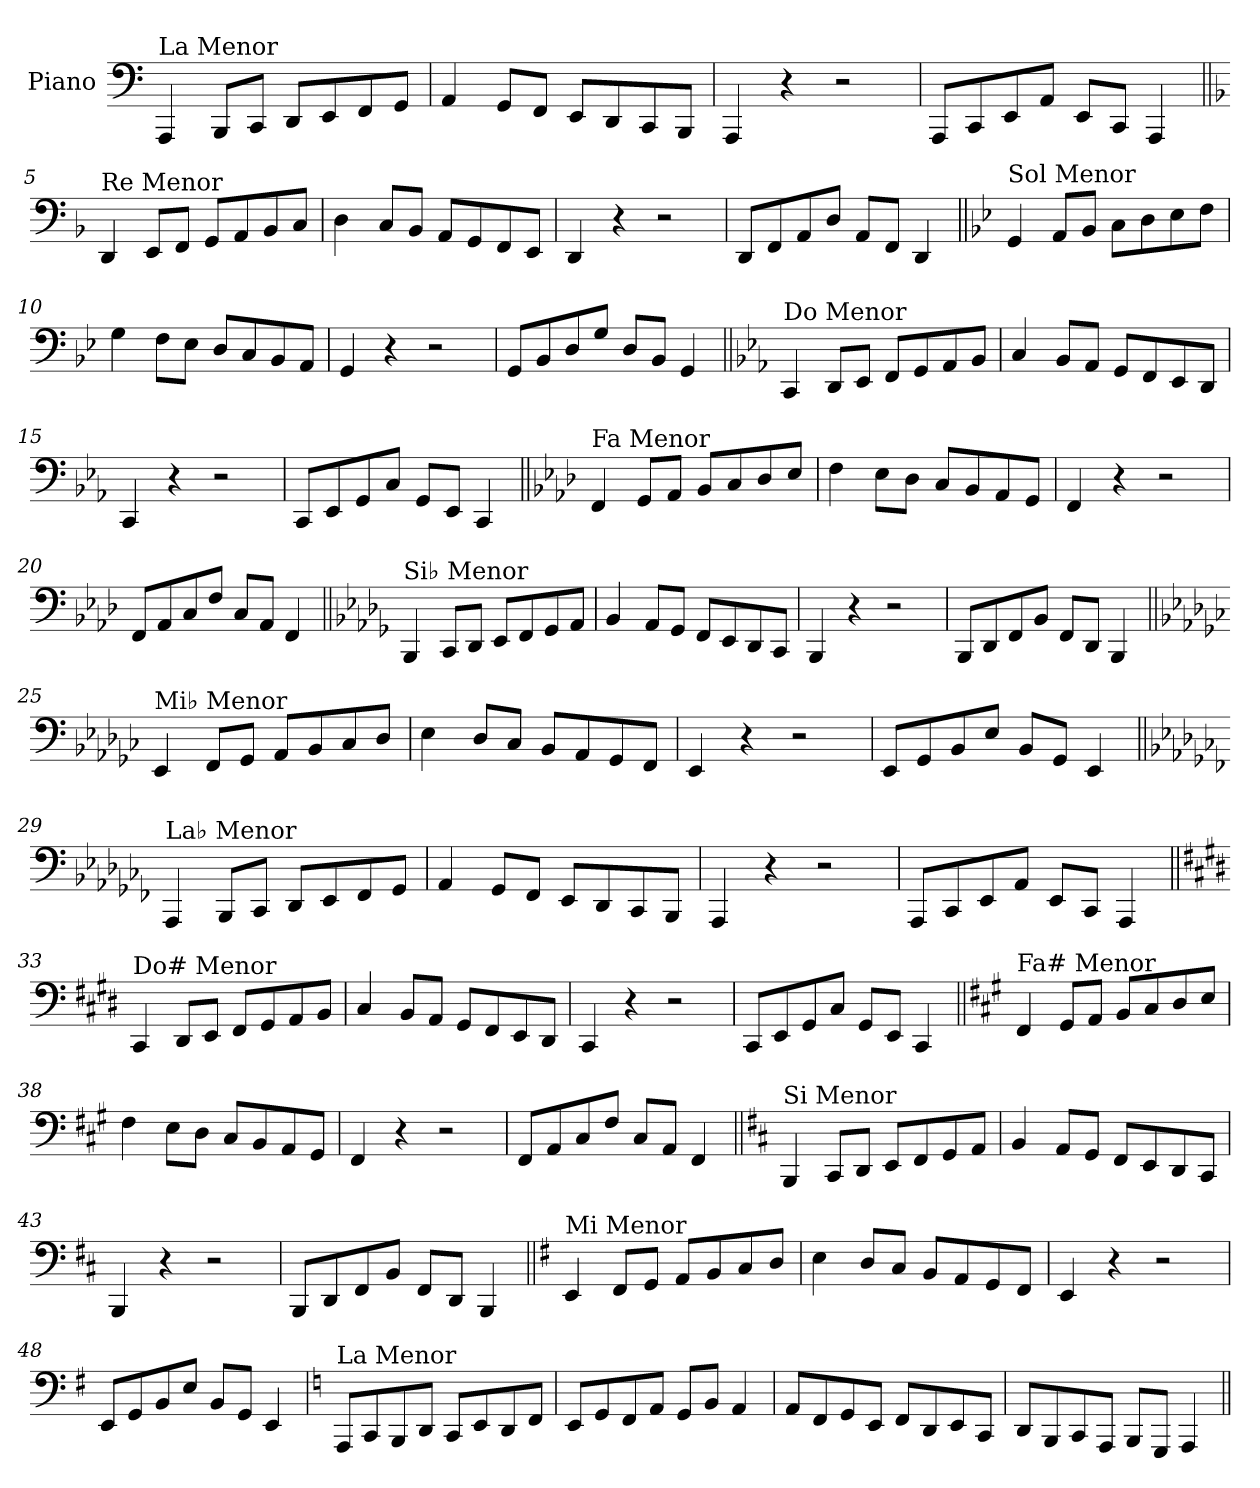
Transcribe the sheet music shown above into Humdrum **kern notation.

**kern
*part1
*staff1
*I"Piano
*I'Pno.
*clefF4
*k[]
=1
!LO:TX:a:t=La Menor
4AAA/
8BBB/L
8CC/J
8DD/L
8EE/
8FF/
8GG/J
=2
4AA/
8GG/L
8FF/J
8EE/L
8DD/
8CC/
8BBB/J
=3
4AAA/
4r
2r
=4
8AAA/L
8CC/
8EE/
8AA/J
8EE/L
8CC/J
4AAA/
!!LO:LB:g=z
=5||
*k[b-]
!LO:TX:a:t=Re Menor
4DD/
8EE/L
8FF/J
8GG/L
8AA/
8BB-/
8C/J
=6
4D\
8C/L
8BB-/J
8AA/L
8GG/
8FF/
8EE/J
=7
4DD/
4r
2r
=8
8DD/L
8FF/
8AA/
8D/J
8AA/L
8FF/J
4DD/
!!LO:LB:g=z
=9||
*k[b-e-]
!LO:TX:a:t=Sol Menor
4GG/
8AA/L
8BB-/J
8C\L
8D\
8E-\
8F\J
=10
4G\
8F\L
8E-\J
8D/L
8C/
8BB-/
8AA/J
=11
4GG/
4r
2r
=12
8GG/L
8BB-/
8D/
8G/J
8D/L
8BB-/J
4GG/
!!LO:LB:g=z
=13||
*k[b-e-a-]
!LO:TX:a:t=Do Menor
4CC/
8DD/L
8EE-/J
8FF/L
8GG/
8AA-/
8BB-/J
=14
4C/
8BB-/L
8AA-/J
8GG/L
8FF/
8EE-/
8DD/J
=15
4CC/
4r
2r
=16
8CC/L
8EE-/
8GG/
8C/J
8GG/L
8EE-/J
4CC/
!!LO:LB:g=z
=17||
*k[b-e-a-d-]
!LO:TX:a:t=Fa Menor
4FF/
8GG/L
8AA-/J
8BB-/L
8C/
8D-/
8E-/J
=18
4F\
8E-\L
8D-\J
8C/L
8BB-/
8AA-/
8GG/J
=19
4FF/
4r
2r
=20
8FF/L
8AA-/
8C/
8F/J
8C/L
8AA-/J
4FF/
!!LO:LB:g=z
=21||
*k[b-e-a-d-g-]
!LO:TX:a:t=Si♭ Menor
4BBB-/
8CC/L
8DD-/J
8EE-/L
8FF/
8GG-/
8AA-/J
=22
4BB-/
8AA-/L
8GG-/J
8FF/L
8EE-/
8DD-/
8CC/J
=23
4BBB-/
4r
2r
=24
8BBB-/L
8DD-/
8FF/
8BB-/J
8FF/L
8DD-/J
4BBB-/
!!LO:LB:g=z
=25||
*k[b-e-a-d-g-c-]
!LO:TX:a:t=Mi♭ Menor
4EE-/
8FF/L
8GG-/J
8AA-/L
8BB-/
8C-/
8D-/J
=26
4E-\
8D-/L
8C-/J
8BB-/L
8AA-/
8GG-/
8FF/J
=27
4EE-/
4r
2r
=28
8EE-/L
8GG-/
8BB-/
8E-/J
8BB-/L
8GG-/J
4EE-/
!!LO:LB:g=z
=29||
*k[b-e-a-d-g-c-f-]
!LO:TX:a:t=La♭ Menor
4AAA-/
8BBB-/L
8CC-/J
8DD-/L
8EE-/
8FF-/
8GG-/J
=30
4AA-/
8GG-/L
8FF-/J
8EE-/L
8DD-/
8CC-/
8BBB-/J
=31
4AAA-/
4r
2r
=32
8AAA-/L
8CC-/
8EE-/
8AA-/J
8EE-/L
8CC-/J
4AAA-/
!!LO:LB:g=z
=33||
*k[f#c#g#d#]
!LO:TX:a:t=Do# Menor
4CC#/
8DD#/L
8EE/J
8FF#/L
8GG#/
8AA/
8BB/J
=34
4C#/
8BB/L
8AA/J
8GG#/L
8FF#/
8EE/
8DD#/J
=35
4CC#/
4r
2r
=36
8CC#/L
8EE/
8GG#/
8C#/J
8GG#/L
8EE/J
4CC#/
!!LO:LB:g=z
=37||
*k[f#c#g#]
!LO:TX:a:t=Fa# Menor
4FF#/
8GG#/L
8AA/J
8BB/L
8C#/
8D/
8E/J
=38
4F#\
8E\L
8D\J
8C#/L
8BB/
8AA/
8GG#/J
=39
4FF#/
4r
2r
=40
8FF#/L
8AA/
8C#/
8F#/J
8C#/L
8AA/J
4FF#/
!!LO:LB:g=z
=41||
*k[f#c#]
!LO:TX:a:t=Si Menor
4BBB/
8CC#/L
8DD/J
8EE/L
8FF#/
8GG/
8AA/J
=42
4BB/
8AA/L
8GG/J
8FF#/L
8EE/
8DD/
8CC#/J
=43
4BBB/
4r
2r
=44
8BBB/L
8DD/
8FF#/
8BB/J
8FF#/L
8DD/J
4BBB/
!!LO:LB:g=z
=45||
*k[f#]
!LO:TX:a:t=Mi Menor
4EE/
8FF#/L
8GG/J
8AA/L
8BB/
8C/
8D/J
=46
4E\
8D/L
8C/J
8BB/L
8AA/
8GG/
8FF#/J
=47
4EE/
4r
2r
=48
8EE/L
8GG/
8BB/
8E/J
8BB/L
8GG/J
4EE/
!!LO:PB:g=z
=49
*k[]
!LO:TX:a:t=La Menor
8AAA/L
8CC/
8BBB/
8DD/J
8CC/L
8EE/
8DD/
8FF/J
=50
8EE/L
8GG/
8FF/
8AA/J
8GG/L
8BB/J
4AA/
=51
8AA/L
8FF/
8GG/
8EE/J
8FF/L
8DD/
8EE/
8CC/J
=52
8DD/L
8BBB/
8CC/
8AAA/J
8BBB/L
8GGG/J
4AAA/
=||
*-
